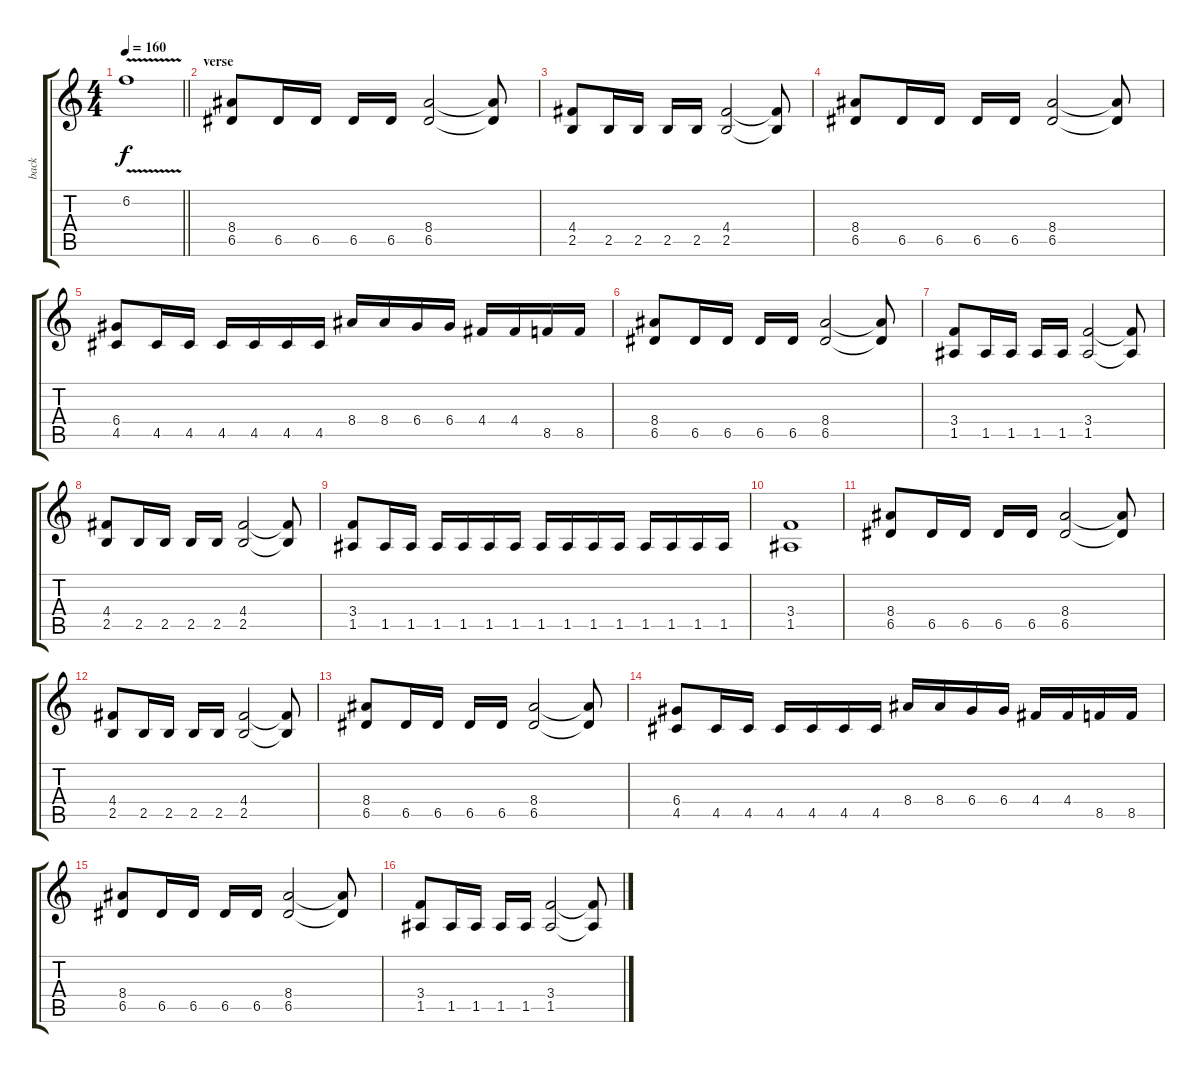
\track ("back" "back") {instrument distortionguitar}
\staff {score tabs}
\tuning (E4 B3 G3 D3 A2 E2) {hide}
\ts (4 4)
\tempo 160
\clef g2
\barLineRight lightlight
\ks c
6.2{v}.1{dy f} |
\section ("" "verse")
(8.4 6.5).8 6.5.16 6.5.16 6.5.16 6.5.16 (8.4 6.5).2 (8.4{t} 6.5{t}).8 |
(4.4 2.5).8 2.5.16 2.5.16 2.5.16 2.5.16 (4.4 2.5).2 (4.4{t} 2.5{t}).8 |
(8.4 6.5).8 6.5.16 6.5.16 6.5.16 6.5.16 (8.4 6.5).2 (8.4{t} 6.5{t}).8 |
(6.4 4.5).8 4.5.16 4.5.16 4.5.16 4.5.16 4.5.16 4.5.16 8.4.16 8.4.16 6.4.16 6.4.16 4.4.16 4.4.16 8.5.16 8.5.16 |
(8.4 6.5).8 6.5.16 6.5.16 6.5.16 6.5.16 (8.4 6.5).2 (8.4{t} 6.5{t}).8 |
(3.4 1.5).8 1.5.16 1.5.16 1.5.16 1.5.16 (3.4 1.5).2 (3.4{t} 1.5{t}).8 |
(4.4 2.5).8 2.5.16 2.5.16 2.5.16 2.5.16 (4.4 2.5).2 (4.4{t} 2.5{t}).8 |
(3.4 1.5).8 1.5.16 1.5.16 1.5.16 1.5.16 1.5.16 1.5.16 1.5.16 1.5.16 1.5.16 1.5.16 1.5.16 1.5.16 1.5.16 1.5.16 |
(3.4 1.5).1 |
(8.4 6.5).8 6.5.16 6.5.16 6.5.16 6.5.16 (8.4 6.5).2 (8.4{t} 6.5{t}).8 |
(4.4 2.5).8 2.5.16 2.5.16 2.5.16 2.5.16 (4.4 2.5).2 (4.4{t} 2.5{t}).8 |
(8.4 6.5).8 6.5.16 6.5.16 6.5.16 6.5.16 (8.4 6.5).2 (8.4{t} 6.5{t}).8 |
(6.4 4.5).8 4.5.16 4.5.16 4.5.16 4.5.16 4.5.16 4.5.16 8.4.16 8.4.16 6.4.16 6.4.16 4.4.16 4.4.16 8.5.16 8.5.16 |
(8.4 6.5).8 6.5.16 6.5.16 6.5.16 6.5.16 (8.4 6.5).2 (8.4{t} 6.5{t}).8 |
(3.4 1.5).8 1.5.16 1.5.16 1.5.16 1.5.16 (3.4 1.5).2 (3.4{t} 1.5{t}).8
